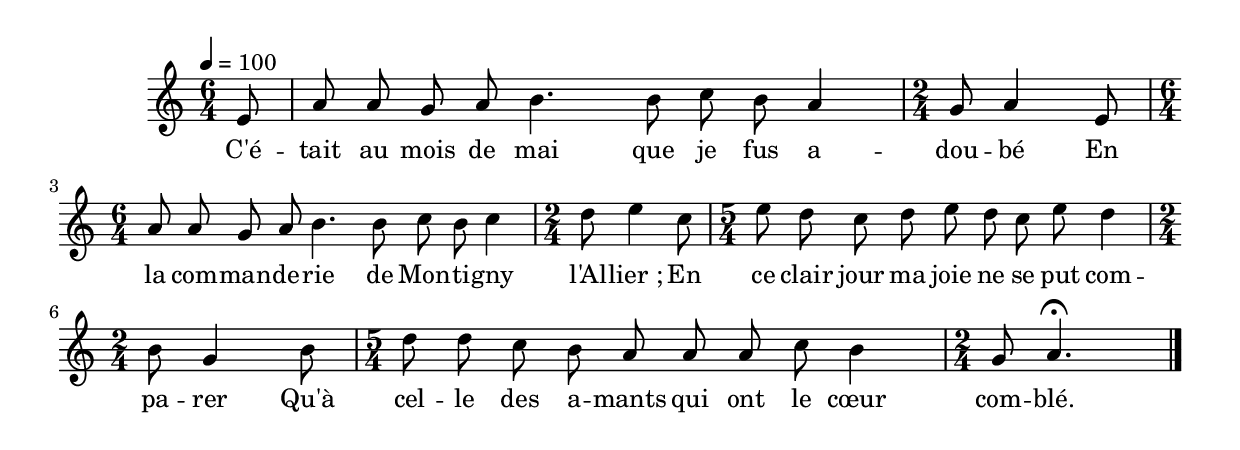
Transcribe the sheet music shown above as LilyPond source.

\version "2.12.1"
\include "italiano.ly"

\header {
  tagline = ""
}

MetriqueArmure = {
  \tempo 4=100
  \time 6/4
  \key do \major
}

MusiqueTheme = \relative mi' {
  \partial 8 mi8
  la la sol la
  si4. si8
  do si la4
  \time 2/4 sol8 la4 mi8
  \time 6/4 la la sol la si4. si8 do si do4
  \time 2/4 re8 mi4 do8
  \time 5/4 mi re do re mi re do mi re4
  \time 2/4 si8 sol4 si8
  \time 5/4 re re do si la la la do si4
  \time 2/4 sol8 la4.\fermata
  \bar "|."}

Paroles = \lyricmode {
  C'é -- tait au mois de mai que je fus a -- dou -- bé
  En la com -- man -- de -- rie de Mon -- ti -- gny l'Al -- lier_;
  En ce clair jour ma joie ne se put com -- pa -- rer
  Qu'à cel -- le des a -- mants qui ont le cœur com -- blé.
}

\score{
    \new Staff <<
      \set Staff.midiInstrument = "flute"
      \new Voice = "theme" {
	\autoBeamOff
	\MetriqueArmure
	\MusiqueTheme \break
      }
      \new Lyrics \lyricsto theme {
	\Paroles
      }
    >>
\layout{}
\midi{}
}
